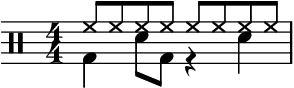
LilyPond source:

#(ly:set-option 'crop #t)
\version "2.24.4"
\header { 
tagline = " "
}

\drums {
    \numericTimeSignature
    \time 4/4
    <<{
        \repeat unfold 8 hh8
    }
    \\ {
        bd4 sn8 bd8 r4 sn4
    }>>
}